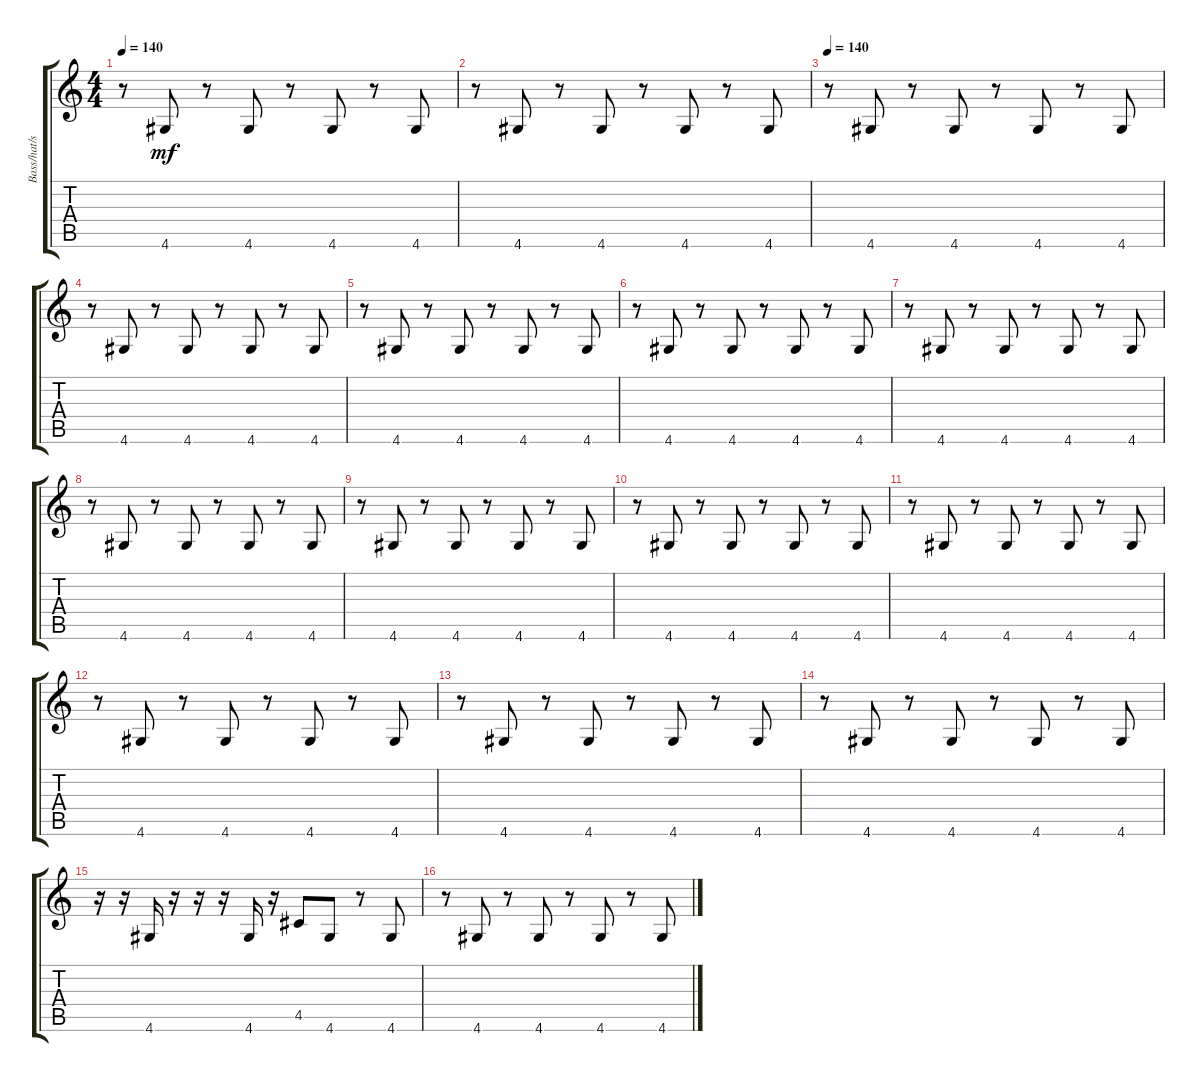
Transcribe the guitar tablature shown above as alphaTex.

\track ("Bass/hat/snare/cymbal" "Bass/hat/s") {instrument acousticbass}
\staff {score tabs}
\tuning (E4 B3 G3 D3 A2 E2) {hide}
\ts (4 4)
\tempo 140
\clef g2
\ks c
r.8{dy mf} 4.6.8 r.8 4.6.8 r.8 4.6.8 r.8 4.6.8 |
r.8 4.6.8 r.8 4.6.8 r.8 4.6.8 r.8 4.6.8 |
\tempo 140
r.8 4.6.8 r.8 4.6.8 r.8 4.6.8 r.8 4.6.8 |
r.8 4.6.8 r.8 4.6.8 r.8 4.6.8 r.8 4.6.8 |
r.8 4.6.8 r.8 4.6.8 r.8 4.6.8 r.8 4.6.8 |
r.8 4.6.8 r.8 4.6.8 r.8 4.6.8 r.8 4.6.8 |
r.8 4.6.8 r.8 4.6.8 r.8 4.6.8 r.8 4.6.8 |
r.8 4.6.8 r.8 4.6.8 r.8 4.6.8 r.8 4.6.8 |
r.8 4.6.8 r.8 4.6.8 r.8 4.6.8 r.8 4.6.8 |
r.8 4.6.8 r.8 4.6.8 r.8 4.6.8 r.8 4.6.8 |
r.8 4.6.8 r.8 4.6.8 r.8 4.6.8 r.8 4.6.8 |
r.8 4.6.8 r.8 4.6.8 r.8 4.6.8 r.8 4.6.8 |
r.8 4.6.8 r.8 4.6.8 r.8 4.6.8 r.8 4.6.8 |
r.8 4.6.8 r.8 4.6.8 r.8 4.6.8 r.8 4.6.8 |
r.16 r.16 4.6.16 r.16 r.16 r.16 4.6.16 r.16 4.5.8 4.6.8 r.8 4.6.8 |
r.8 4.6.8 r.8 4.6.8 r.8 4.6.8 r.8 4.6.8
